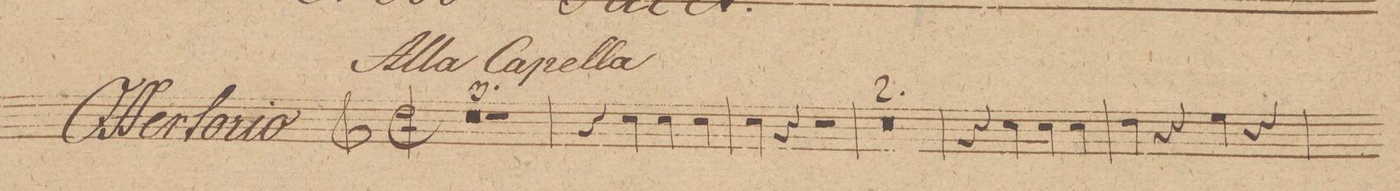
**kern
*I"Clarino 1mo in C.
*clefG2
*k[]
*met(c|)
*M2/2
0r
=2
=3
1r
=4
4r
4cc\
4cc\
4cc\
=5
4cc\
4r
2r
=6
0r
=7
=8
4r
4cc\
4cc\
4cc\
=9
4dd\
4r
4ee\
4r
=10
*-
